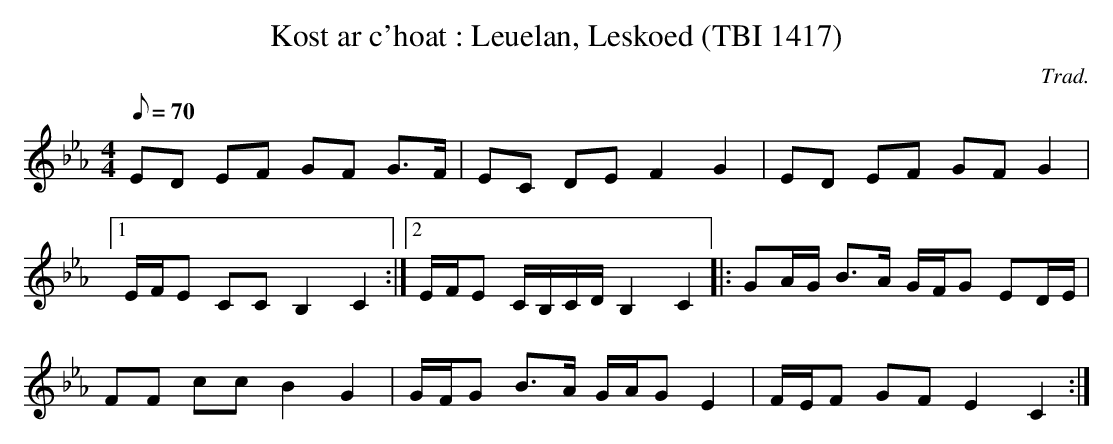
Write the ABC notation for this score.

X:1
T:Kost ar c'hoat : Leuelan, Leskoed (TBI 1417)
C:Trad.
M:4/4
Q:70
K:Eb
ED EF GF G>F | EC DE F2 G2 | ED EF GF G2 |1
E/F/E CC B,2 C2 :|2 E/F/E C/B,/C/D/ B,2 C2 |: GA/G/ B>A G/F/G ED/E/ |
FF cc B2 G2 | G/F/G B>A G/A/G E2 | F/E/F GF E2 C2 :|
